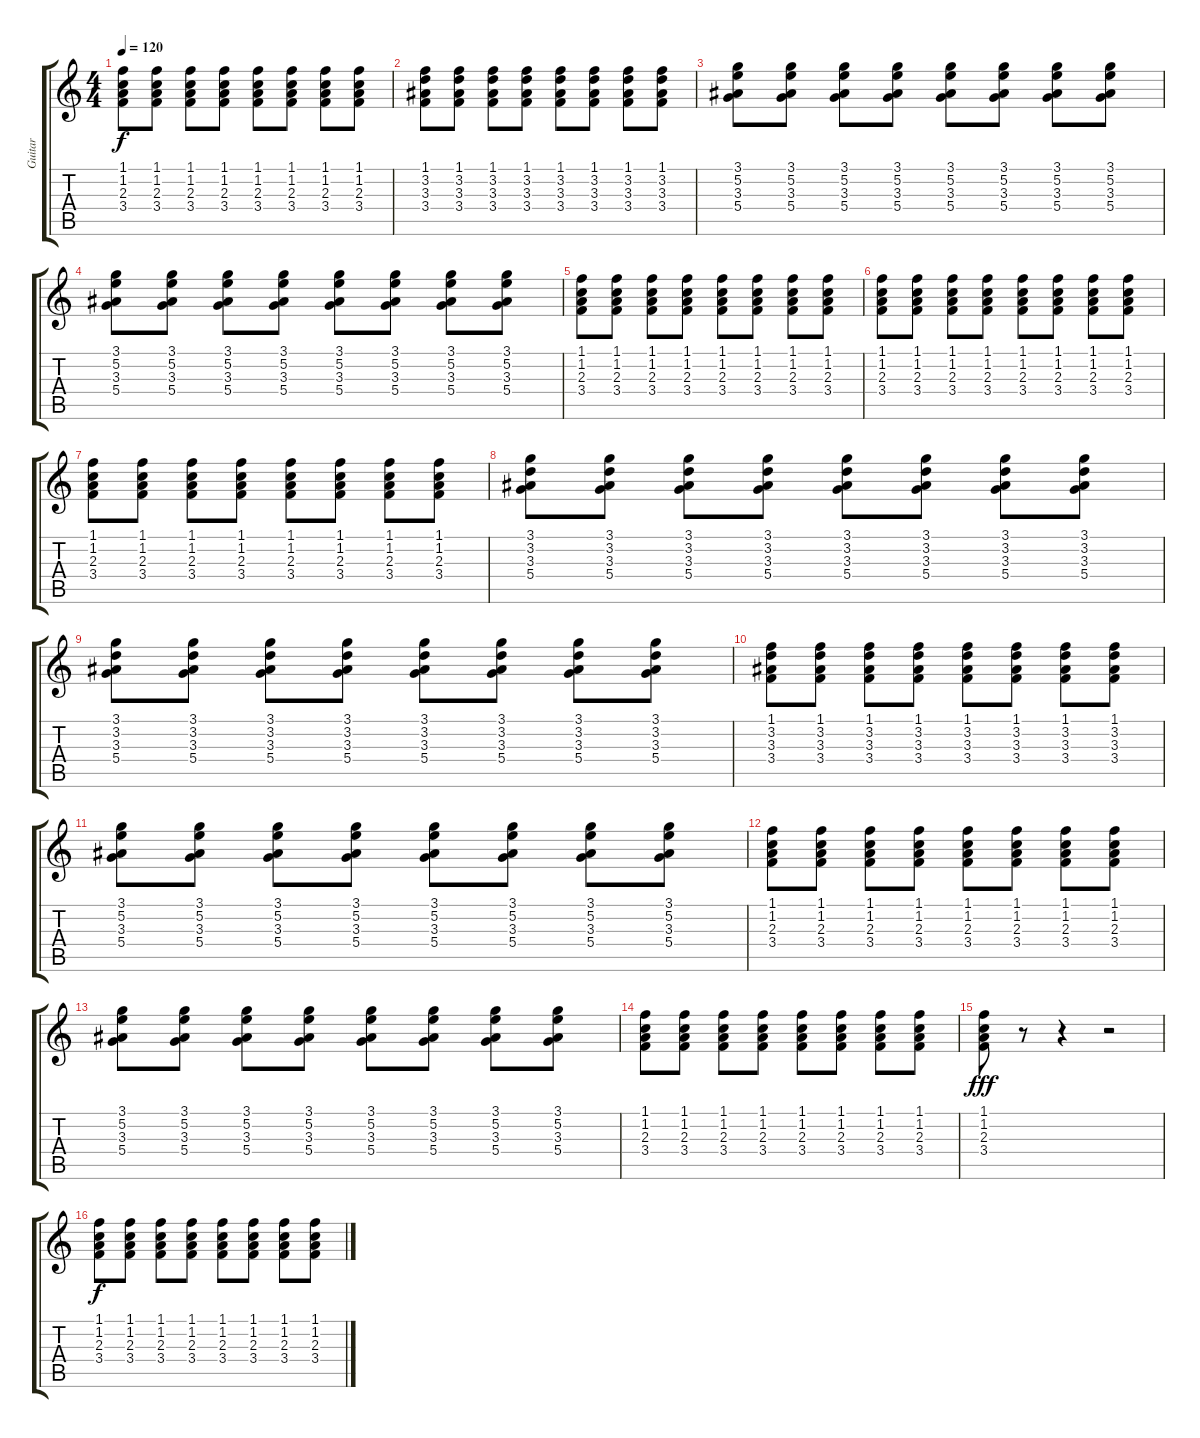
\track ("Guitar" "Guitar") {instrument acousticguitarnylon}
\staff {score tabs}
\tuning (E4 B3 G3 D3 A2 E2) {hide}
\ts (4 4)
\tempo 120
\clef g2
\ks c
(1.1 1.2 2.3 3.4).8{dy f} (1.1 1.2 2.3 3.4).8 (1.1 1.2 2.3 3.4).8 (1.1 1.2 2.3 3.4).8 (1.1 1.2 2.3 3.4).8 (1.1 1.2 2.3 3.4).8 (1.1 1.2 2.3 3.4).8 (1.1 1.2 2.3 3.4).8 |
(1.1 3.2 3.3 3.4).8 (1.1 3.2 3.3 3.4).8 (1.1 3.2 3.3 3.4).8 (1.1 3.2 3.3 3.4).8 (1.1 3.2 3.3 3.4).8 (1.1 3.2 3.3 3.4).8 (1.1 3.2 3.3 3.4).8 (1.1 3.2 3.3 3.4).8 |
(3.1 5.2 3.3 5.4).8 (3.1 5.2 3.3 5.4).8 (3.1 5.2 3.3 5.4).8 (3.1 5.2 3.3 5.4).8 (3.1 5.2 3.3 5.4).8 (3.1 5.2 3.3 5.4).8 (3.1 5.2 3.3 5.4).8 (3.1 5.2 3.3 5.4).8 |
(3.1 5.2 3.3 5.4).8 (3.1 5.2 3.3 5.4).8 (3.1 5.2 3.3 5.4).8 (3.1 5.2 3.3 5.4).8 (3.1 5.2 3.3 5.4).8 (3.1 5.2 3.3 5.4).8 (3.1 5.2 3.3 5.4).8 (3.1 5.2 3.3 5.4).8 |
(1.1 1.2 2.3 3.4).8 (1.1 1.2 2.3 3.4).8 (1.1 1.2 2.3 3.4).8 (1.1 1.2 2.3 3.4).8 (1.1 1.2 2.3 3.4).8 (1.1 1.2 2.3 3.4).8 (1.1 1.2 2.3 3.4).8 (1.1 1.2 2.3 3.4).8 |
(1.1 1.2 2.3 3.4).8 (1.1 1.2 2.3 3.4).8 (1.1 1.2 2.3 3.4).8 (1.1 1.2 2.3 3.4).8 (1.1 1.2 2.3 3.4).8 (1.1 1.2 2.3 3.4).8 (1.1 1.2 2.3 3.4).8 (1.1 1.2 2.3 3.4).8 |
(1.1 1.2 2.3 3.4).8 (1.1 1.2 2.3 3.4).8 (1.1 1.2 2.3 3.4).8 (1.1 1.2 2.3 3.4).8 (1.1 1.2 2.3 3.4).8 (1.1 1.2 2.3 3.4).8 (1.1 1.2 2.3 3.4).8 (1.1 1.2 2.3 3.4).8 |
(3.1 3.2 3.3 5.4).8 (3.1 3.2 3.3 5.4).8 (3.1 3.2 3.3 5.4).8 (3.1 3.2 3.3 5.4).8 (3.1 3.2 3.3 5.4).8 (3.1 3.2 3.3 5.4).8 (3.1 3.2 3.3 5.4).8 (3.1 3.2 3.3 5.4).8 |
(3.1 3.2 3.3 5.4).8 (3.1 3.2 3.3 5.4).8 (3.1 3.2 3.3 5.4).8 (3.1 3.2 3.3 5.4).8 (3.1 3.2 3.3 5.4).8 (3.1 3.2 3.3 5.4).8 (3.1 3.2 3.3 5.4).8 (3.1 3.2 3.3 5.4).8 |
(1.1 3.2 3.3 3.4).8 (1.1 3.2 3.3 3.4).8 (1.1 3.2 3.3 3.4).8 (1.1 3.2 3.3 3.4).8 (1.1 3.2 3.3 3.4).8 (1.1 3.2 3.3 3.4).8 (1.1 3.2 3.3 3.4).8 (1.1 3.2 3.3 3.4).8 |
(3.1 5.2 3.3 5.4).8 (3.1 5.2 3.3 5.4).8 (3.1 5.2 3.3 5.4).8 (3.1 5.2 3.3 5.4).8 (3.1 5.2 3.3 5.4).8 (3.1 5.2 3.3 5.4).8 (3.1 5.2 3.3 5.4).8 (3.1 5.2 3.3 5.4).8 |
(1.1 1.2 2.3 3.4).8 (1.1 1.2 2.3 3.4).8 (1.1 1.2 2.3 3.4).8 (1.1 1.2 2.3 3.4).8 (1.1 1.2 2.3 3.4).8 (1.1 1.2 2.3 3.4).8 (1.1 1.2 2.3 3.4).8 (1.1 1.2 2.3 3.4).8 |
(3.1 5.2 3.3 5.4).8 (3.1 5.2 3.3 5.4).8 (3.1 5.2 3.3 5.4).8 (3.1 5.2 3.3 5.4).8 (3.1 5.2 3.3 5.4).8 (3.1 5.2 3.3 5.4).8 (3.1 5.2 3.3 5.4).8 (3.1 5.2 3.3 5.4).8 |
(1.1 1.2 2.3 3.4).8 (1.1 1.2 2.3 3.4).8 (1.1 1.2 2.3 3.4).8 (1.1 1.2 2.3 3.4).8 (1.1 1.2 2.3 3.4).8 (1.1 1.2 2.3 3.4).8 (1.1 1.2 2.3 3.4).8 (1.1 1.2 2.3 3.4).8 |
(1.1 1.2 2.3 3.4).8{dy fff} r.8 r.4 r.2 |
(1.1 1.2 2.3 3.4).8{dy f} (1.1 1.2 2.3 3.4).8 (1.1 1.2 2.3 3.4).8 (1.1 1.2 2.3 3.4).8 (1.1 1.2 2.3 3.4).8 (1.1 1.2 2.3 3.4).8 (1.1 1.2 2.3 3.4).8 (1.1 1.2 2.3 3.4).8
